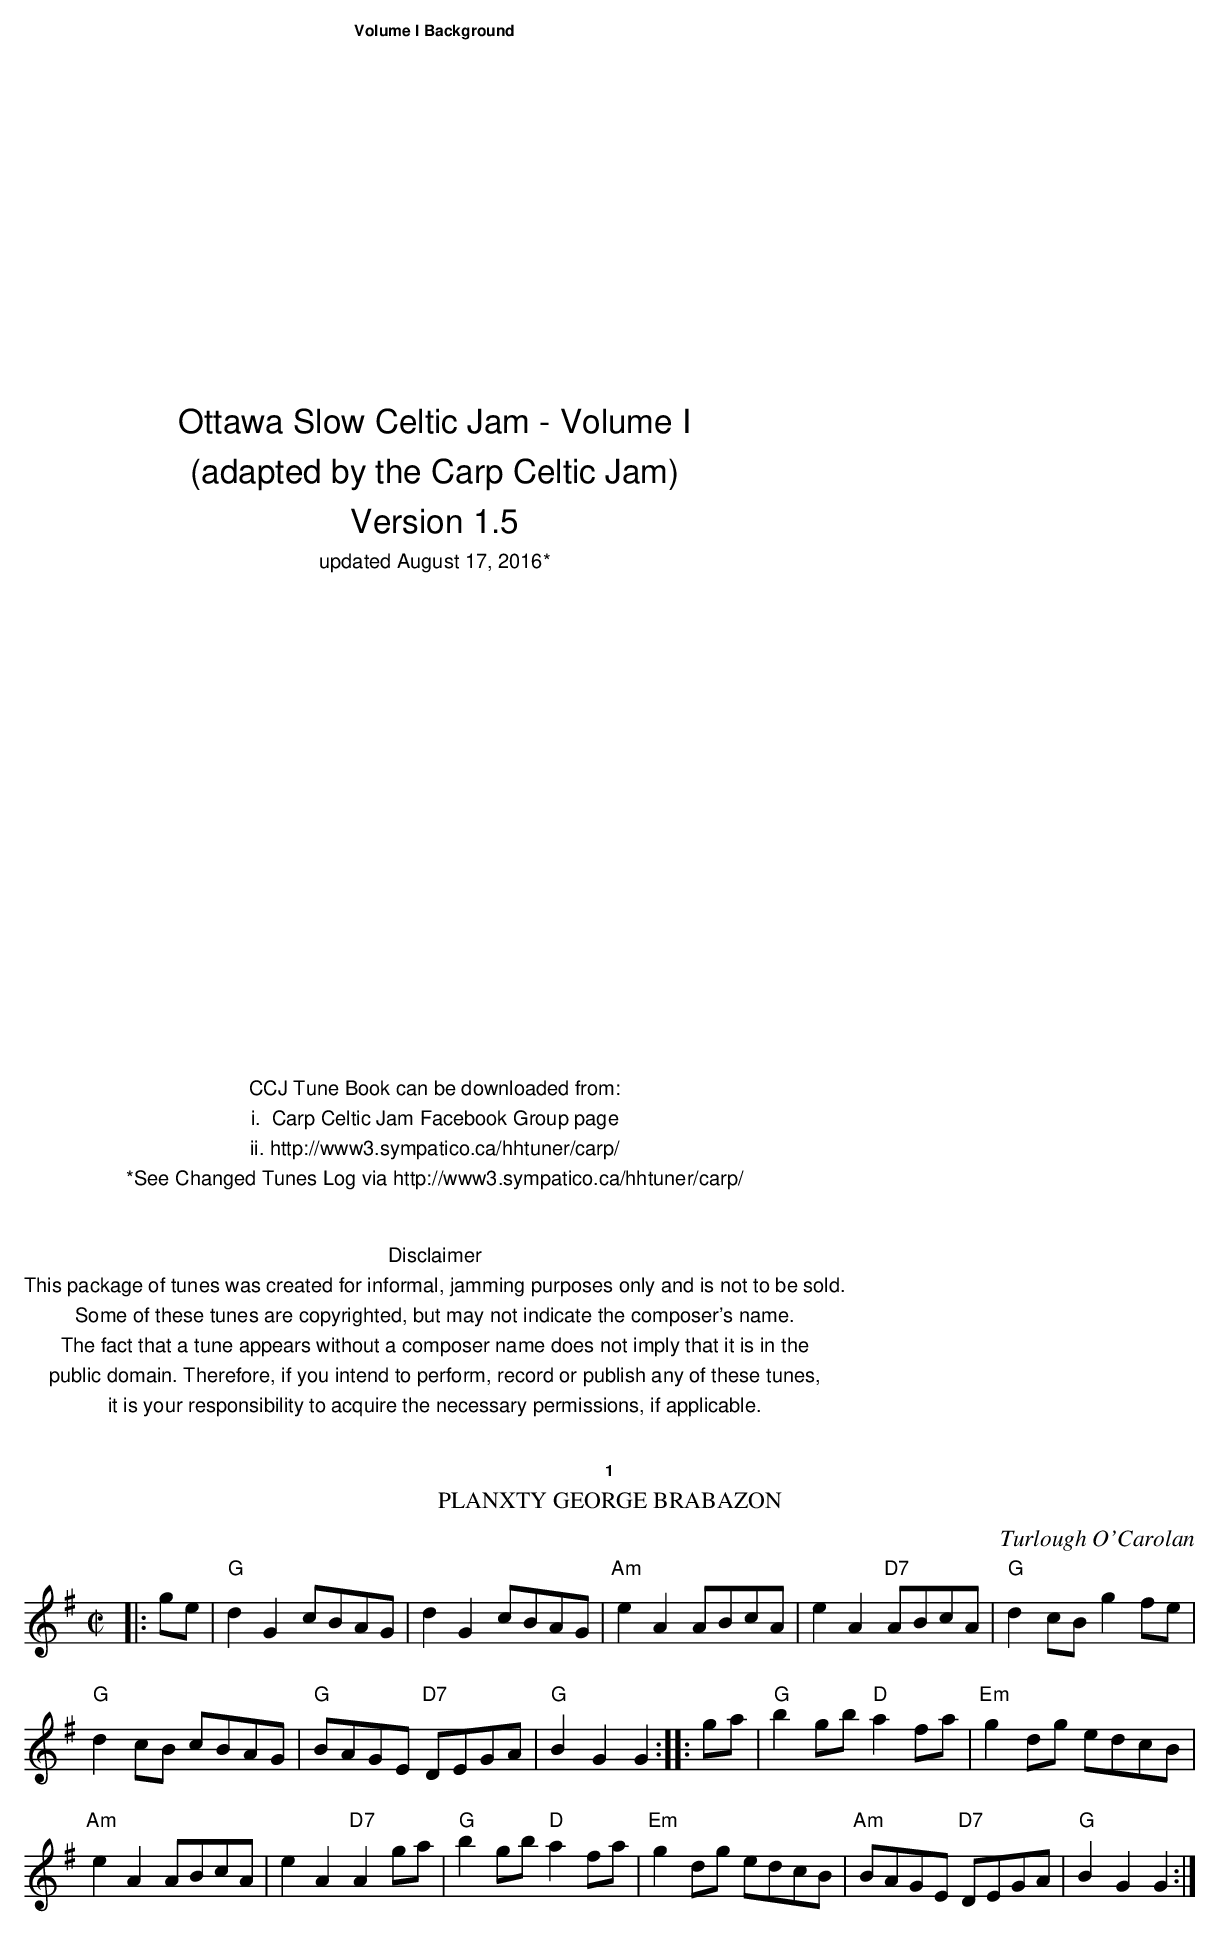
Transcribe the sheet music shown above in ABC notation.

X:1
T: Planxty George Brabazon
C: Turlough O'Carolan
M: C|
L: 1/8
K: G
|:ge | "G"d2G2 cBAG | d2G2 cBAG |\
"Am" e2A2 ABcA | e2A2 "D7"ABcA | "G"d2cB g2fe |
 "G"d2cB cBAG | "G"BAGE "D7"DEGA | "G"B2G2 G2 :: ga |\
 "G"b2gb "D"a2fa | "Em"g2dg edcB |
 "Am"e2A2 ABcA | e2A2 "D7"A2ga | "G"b2gb "D"a2fa |\
 "Em"g2dg edcB | "Am"BAGE "D7"DEGA | "G"B2G2 G2 :|
